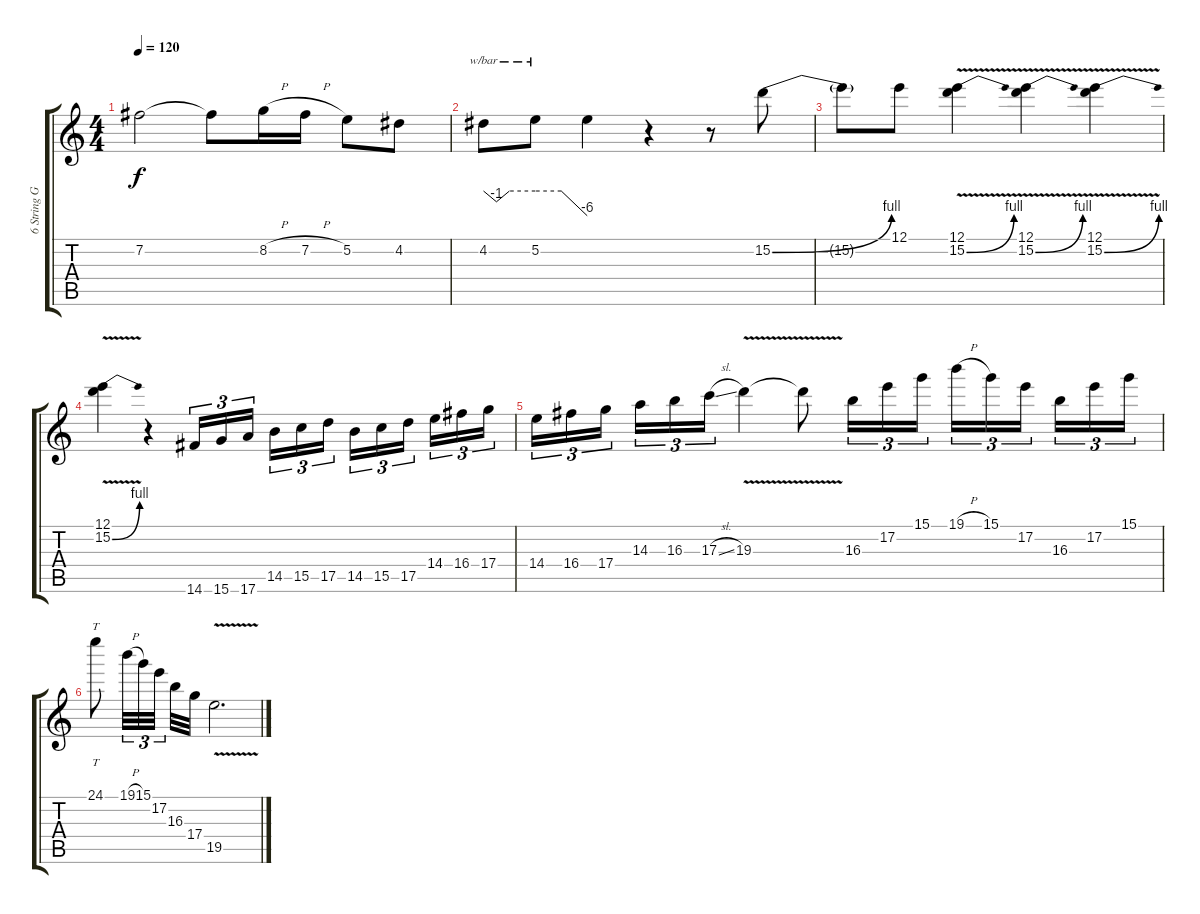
\track ("6 String Guitar" "6 String G") {instrument distortionguitar}
\staff {score tabs}
\tuning (E4 B3 G3 D3 A2 E2) {hide}
\ts (4 4)
\tempo 120
\clef g2
\ks c
7.2{t}.2{dy f} 7.2{t}.8 8.2{h}.16 7.2{h}.16 5.2.8 4.2.8 |
4.2.8{tbe (custom default 0 0 15 -4 30 0 60 0)} 5.2.8{tbe (custom default 0 0 30 0 60 -24)} 5.2{t}.4 r.4 r.8 15.2{be (bend 0 0 60 4)}.8 |
15.2{t}.8 12.1.8 (12.1 15.2{be (bend 0 0 60 4) v}).4 (12.1 15.2{be (bend 0 0 60 4) v}).4 (12.1 15.2{be (bend 0 0 60 4) v}).4 |
(12.1 15.2{be (bend 0 0 60 4) v}).4 r.4 14.6.16{tu (3 2)} 15.6.16{tu (3 2)} 17.6.16{tu (3 2) beam splitsecondary} 14.5.16{tu (3 2)} 15.5.16{tu (3 2)} 17.5.16{tu (3 2)} 14.5.16{tu (3 2)} 15.5.16{tu (3 2)} 17.5.16{tu (3 2) beam splitsecondary} 14.4.16{tu (3 2)} 16.4.16{tu (3 2)} 17.4.16{tu (3 2)} |
14.4.16{tu (3 2)} 16.4.16{tu (3 2)} 17.4.16{tu (3 2) beam splitsecondary} 14.3.16{tu (3 2)} 16.3.16{tu (3 2)} 17.3{sl}.16{tu (3 2)} 19.3{v}.4 19.3{t}.8 16.3.16{tu (3 2)} 17.2.16{tu (3 2)} 15.1.16{tu (3 2)} 19.1{h}.16{tu (3 2)} 15.1.16{tu (3 2)} 17.2.16{tu (3 2) beam splitsecondary} 16.3.16{tu (3 2)} 17.2.16{tu (3 2)} 15.1.16{tu (3 2)} |
24.1.8{tt} 19.1{h}.32{tu (3 2)} 15.1.32{tu (3 2)} 17.2.32{tu (3 2) beam splitsecondary} 16.3.32 17.4.32 19.5{v}.2{d}
